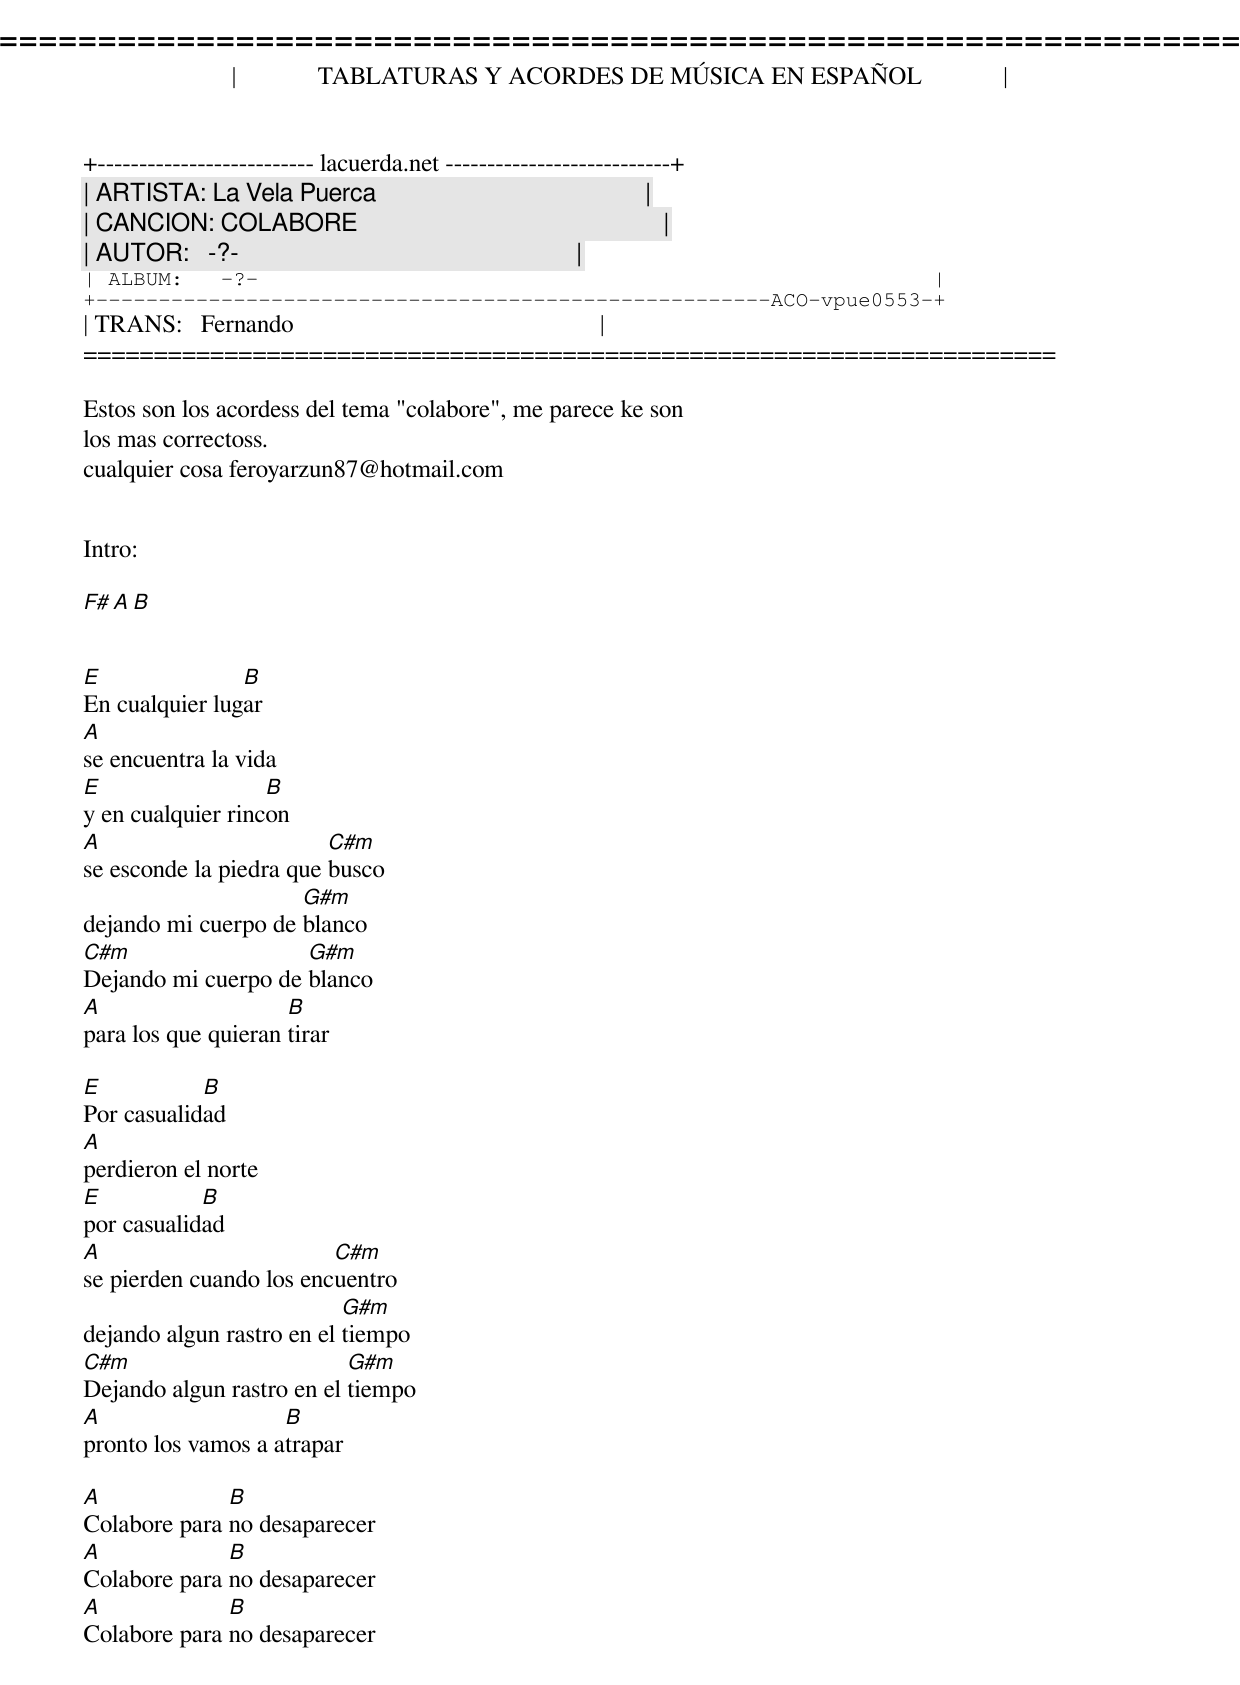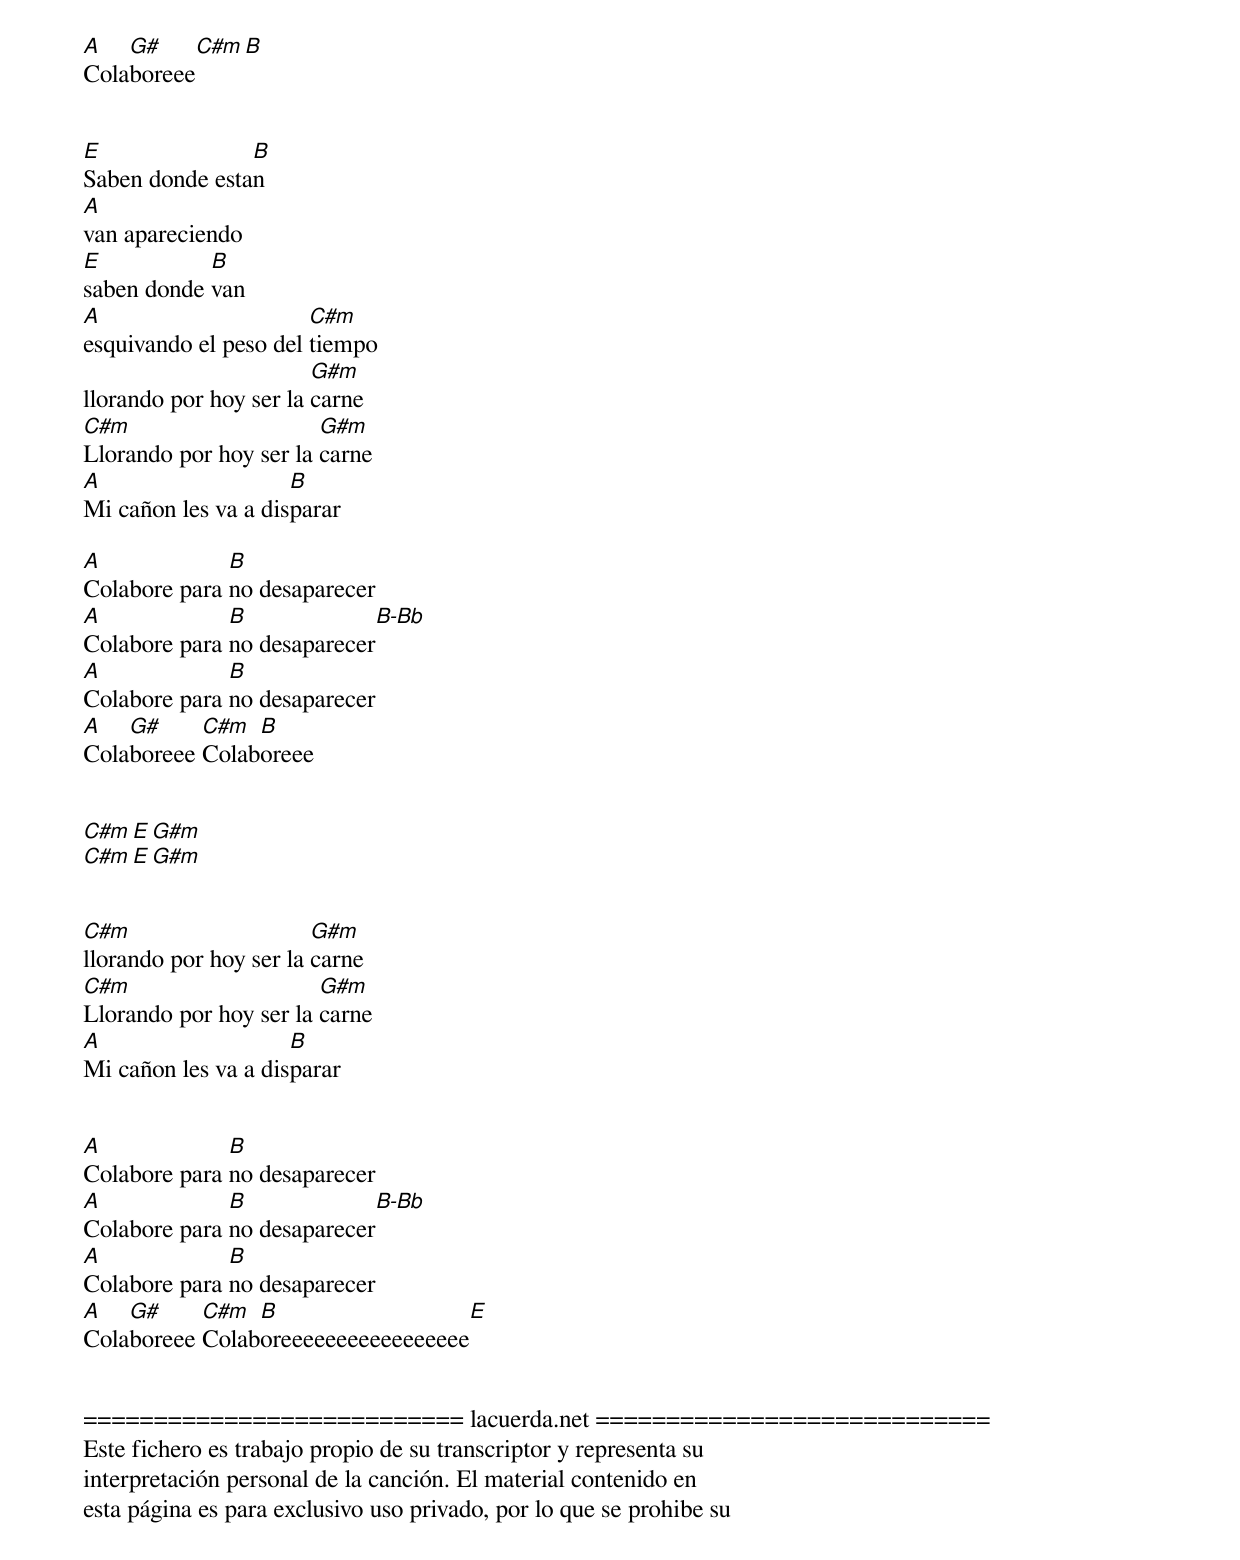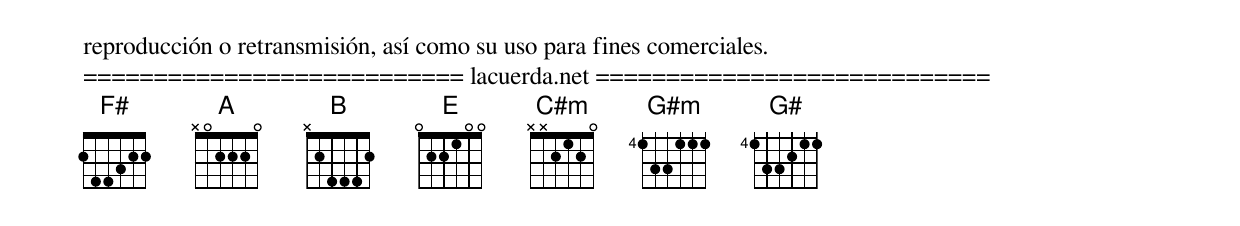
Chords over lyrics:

=====================================================================
|             TABLATURAS Y ACORDES DE MÚSICA EN ESPAÑOL             |
+-------------------------- lacuerda.net ---------------------------+
| ARTISTA: La Vela Puerca                                           |
| CANCION: COLABORE                                                 |
| AUTOR:   -?-                                                      |
| ALBUM:   -?-                                                      |
+------------------------------------------------------ACO-vpue0553-+
| TRANS:   Fernando                                                 |
=====================================================================

Estos son los acordess del tema "colabore", me parece ke son
los mas correctoss.
cualquier cosa feroyarzun87@hotmail.com


Intro:

F# A B


E               B
En cualquier lugar
A
se encuentra la vida
E                  B
y en cualquier rincon
A                        C#m
se esconde la piedra que busco
                     G#m
dejando mi cuerpo de blanco
C#m                  G#m
Dejando mi cuerpo de blanco
A                    B
para los que quieran tirar

E           B
Por casualidad
A
perdieron el norte
E           B
por casualidad
A                        C#m
se pierden cuando los encuentro
                           G#m
dejando algun rastro en el tiempo
C#m                        G#m
Dejando algun rastro en el tiempo
A                   B
pronto los vamos a atrapar

A             B
Colabore para no desaparecer
A             B
Colabore para no desaparecer
A             B
Colabore para no desaparecer
A   G#    C#m  B
Colaboreee


E               B
Saben donde estan
A
van apareciendo
E           B
saben donde van
A                      C#m
esquivando el peso del tiempo
                        G#m
llorando por hoy ser la carne
C#m                     G#m
Llorando por hoy ser la carne
A                    B
Mi cañon les va a disparar

A             B
Colabore para no desaparecer
A             B             B-Bb
Colabore para no desaparecer
A             B
Colabore para no desaparecer
A   G#     C#m  B
Colaboreee Colaboreee


C#m  E  G#m
C#m  E  G#m


C#m                     G#m
llorando por hoy ser la carne
C#m                     G#m
Llorando por hoy ser la carne
A                    B
Mi cañon les va a disparar


A             B
Colabore para no desaparecer
A             B             B-Bb
Colabore para no desaparecer
A             B
Colabore para no desaparecer
A   G#     C#m  B                    E
Colaboreee Colaboreeeeeeeeeeeeeeeee


=========================== lacuerda.net ============================
Este fichero es trabajo propio de su transcriptor y representa su
interpretación personal de la canción. El material contenido en
esta página es para exclusivo uso privado, por lo que se prohibe su
reproducción o retransmisión, así como su uso para fines comerciales.
=========================== lacuerda.net ============================
